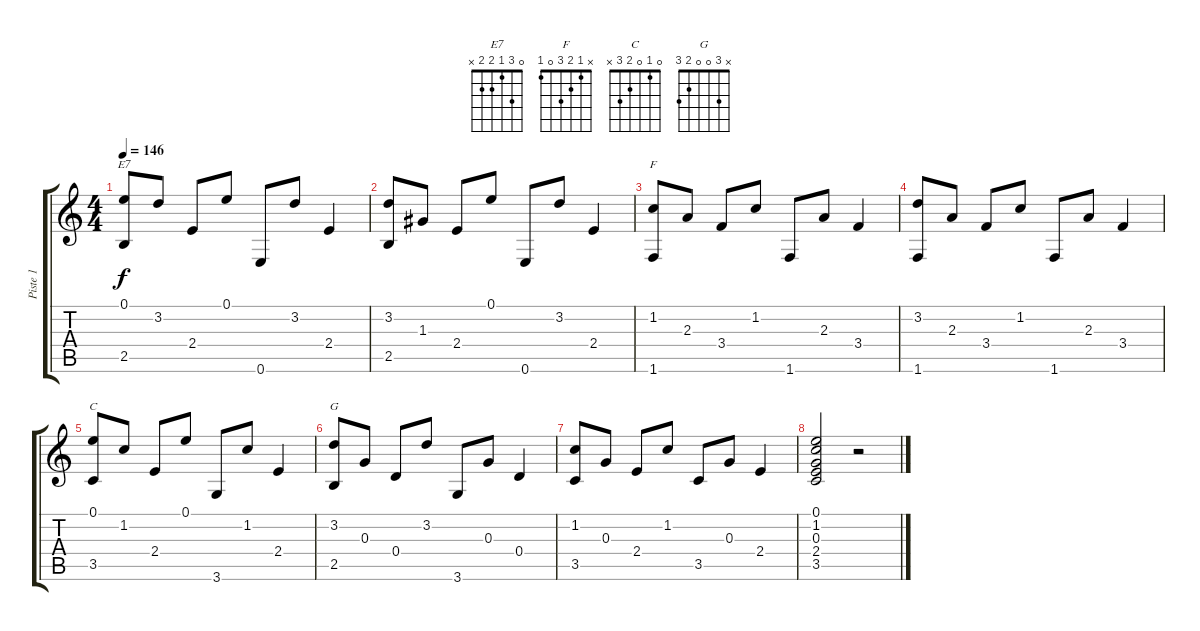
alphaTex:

\track ("Piste 1" "Piste 1") {instrument acousticguitarnylon}
\staff {score tabs}
\tuning (E4 B3 G3 D3 A2 E2) {hide}
\chord ("E7" 0 3 1 2 2 x)
\chord ("F" x 1 2 3 0 1)
\chord ("C" 0 1 0 2 3 x)
\chord ("G" x 3 0 0 2 3)
\ts (4 4)
\tempo 146
\clef g2
\ks c
(0.1 2.5).8{ch "E7" dy f} 3.2.8 2.4.8 0.1.8 0.6.8 3.2.8 2.4.4 |
(3.2 2.5).8 1.3.8 2.4.8 0.1.8 0.6.8 3.2.8 2.4.4 |
(1.2 1.6).8{ch "F"} 2.3.8 3.4.8 1.2.8 1.6.8 2.3.8 3.4.4 |
(3.2 1.6).8 2.3.8 3.4.8 1.2.8 1.6.8 2.3.8 3.4.4 |
(0.1 3.5).8{ch "C"} 1.2.8 2.4.8 0.1.8 3.6.8 1.2.8 2.4.4 |
(3.2 2.5).8{ch "G"} 0.3.8 0.4.8 3.2.8 3.6.8 0.3.8 0.4.4 |
(1.2 3.5).8 0.3.8 2.4.8 1.2.8 3.5.8 0.3.8 2.4.4 |
(0.1 1.2 0.3 2.4 3.5).2 r.2
